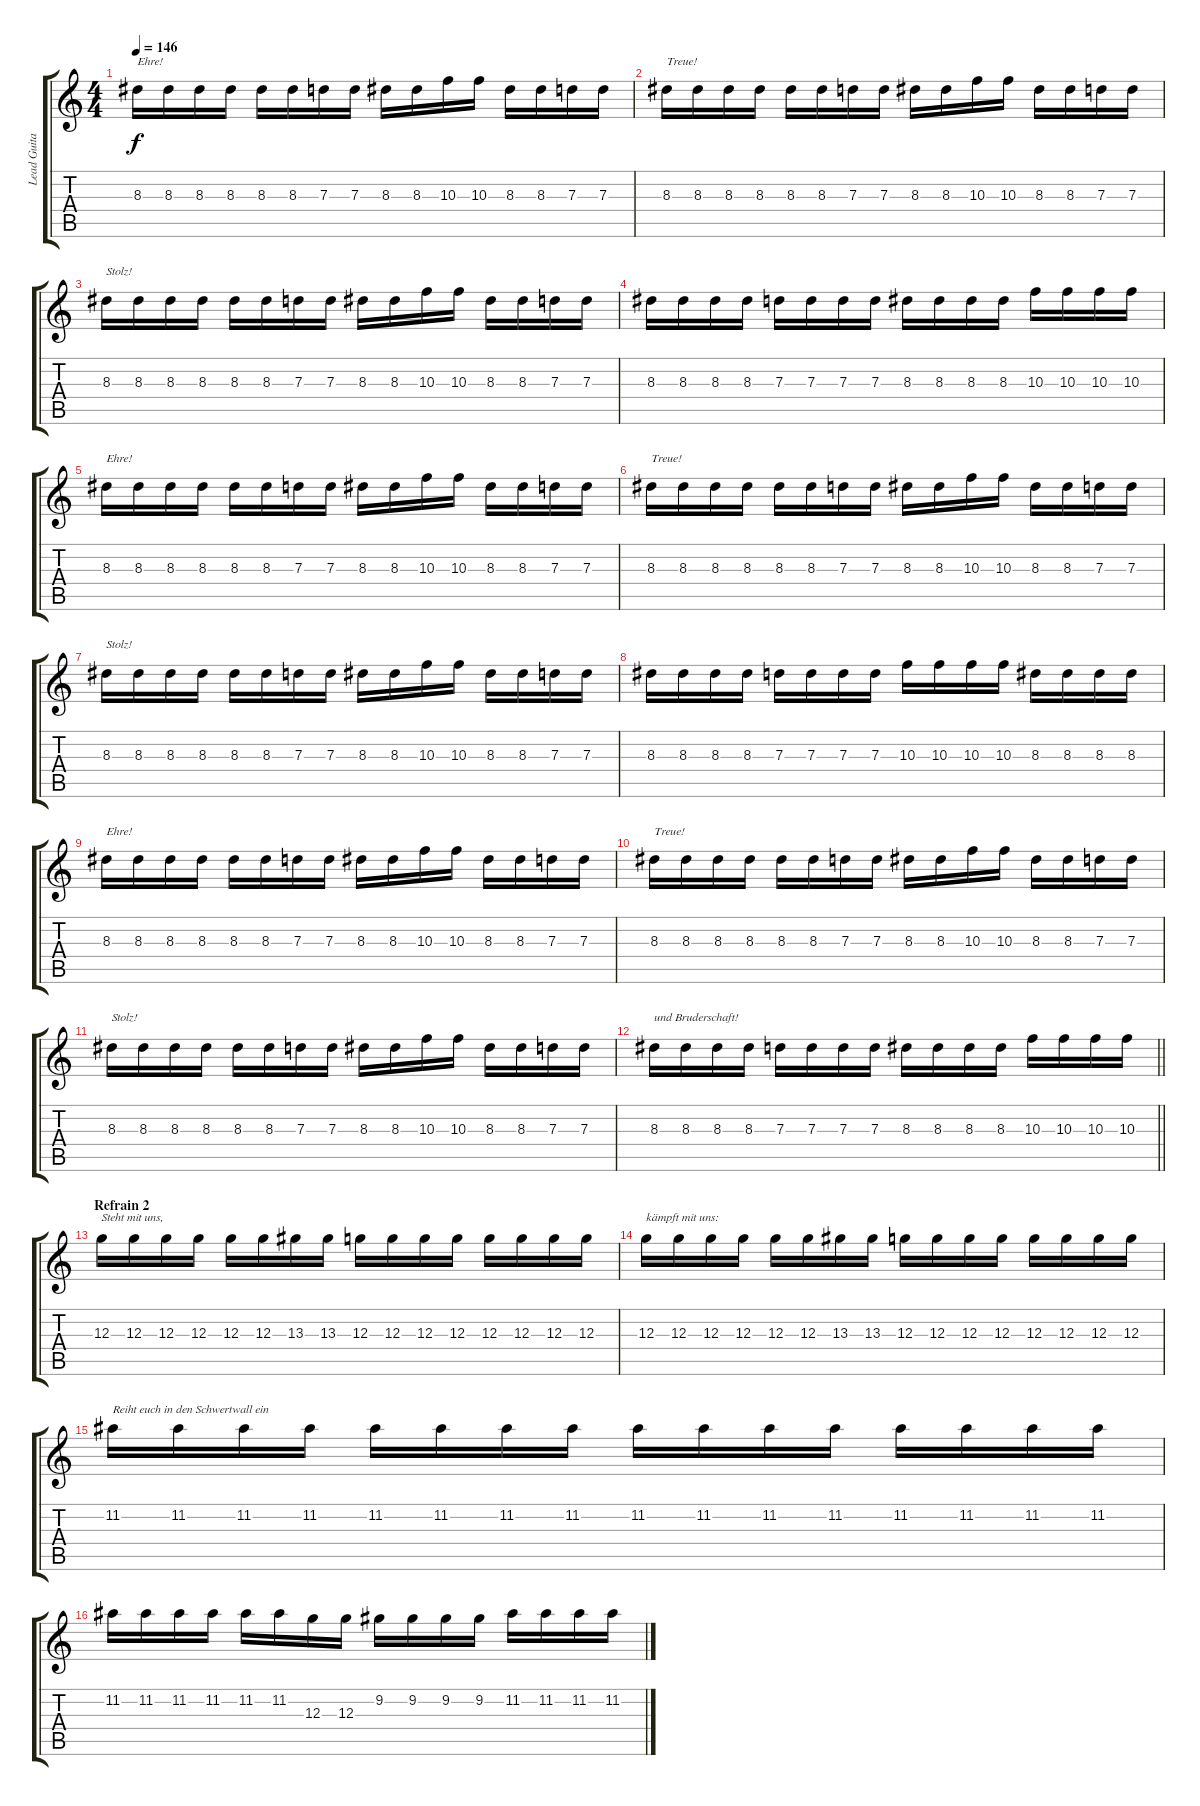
\track ("Lead Guitar" "Lead Guita") {instrument distortionguitar}
\staff {score tabs}
\tuning (E4 B3 G3 D3 A2 E2) {hide}
\ts (4 4)
\tempo 146
\clef g2
\ks c
8.3.16{txt "Ehre!" dy f} 8.3.16 8.3.16 8.3.16 8.3.16 8.3.16 7.3.16 7.3.16 8.3.16 8.3.16 10.3.16 10.3.16 8.3.16 8.3.16 7.3.16 7.3.16 |
8.3.16{txt "Treue!"} 8.3.16 8.3.16 8.3.16 8.3.16 8.3.16 7.3.16 7.3.16 8.3.16 8.3.16 10.3.16 10.3.16 8.3.16 8.3.16 7.3.16 7.3.16 |
8.3.16{txt "Stolz!"} 8.3.16 8.3.16 8.3.16 8.3.16 8.3.16 7.3.16 7.3.16 8.3.16 8.3.16 10.3.16 10.3.16 8.3.16 8.3.16 7.3.16 7.3.16 |
8.3.16 8.3.16 8.3.16 8.3.16 7.3.16 7.3.16 7.3.16 7.3.16 8.3.16 8.3.16 8.3.16 8.3.16 10.3.16 10.3.16 10.3.16 10.3.16 |
8.3.16{txt "Ehre!"} 8.3.16 8.3.16 8.3.16 8.3.16 8.3.16 7.3.16 7.3.16 8.3.16 8.3.16 10.3.16 10.3.16 8.3.16 8.3.16 7.3.16 7.3.16 |
8.3.16{txt "Treue!"} 8.3.16 8.3.16 8.3.16 8.3.16 8.3.16 7.3.16 7.3.16 8.3.16 8.3.16 10.3.16 10.3.16 8.3.16 8.3.16 7.3.16 7.3.16 |
8.3.16{txt "Stolz!"} 8.3.16 8.3.16 8.3.16 8.3.16 8.3.16 7.3.16 7.3.16 8.3.16 8.3.16 10.3.16 10.3.16 8.3.16 8.3.16 7.3.16 7.3.16 |
8.3.16 8.3.16 8.3.16 8.3.16 7.3.16 7.3.16 7.3.16 7.3.16 10.3.16 10.3.16 10.3.16 10.3.16 8.3.16 8.3.16 8.3.16 8.3.16 |
8.3.16{txt "Ehre!"} 8.3.16 8.3.16 8.3.16 8.3.16 8.3.16 7.3.16 7.3.16 8.3.16 8.3.16 10.3.16 10.3.16 8.3.16 8.3.16 7.3.16 7.3.16 |
8.3.16{txt "Treue!"} 8.3.16 8.3.16 8.3.16 8.3.16 8.3.16 7.3.16 7.3.16 8.3.16 8.3.16 10.3.16 10.3.16 8.3.16 8.3.16 7.3.16 7.3.16 |
8.3.16{txt "Stolz!"} 8.3.16 8.3.16 8.3.16 8.3.16 8.3.16 7.3.16 7.3.16 8.3.16 8.3.16 10.3.16 10.3.16 8.3.16 8.3.16 7.3.16 7.3.16 |
\barLineRight lightlight
8.3.16{txt "und Bruderschaft!"} 8.3.16 8.3.16 8.3.16 7.3.16 7.3.16 7.3.16 7.3.16 8.3.16 8.3.16 8.3.16 8.3.16 10.3.16 10.3.16 10.3.16 10.3.16 |
\section ("" "Refrain 2")
12.3.16{txt "Steht mit uns, "} 12.3.16 12.3.16 12.3.16 12.3.16 12.3.16 13.3.16 13.3.16 12.3.16 12.3.16 12.3.16 12.3.16 12.3.16 12.3.16 12.3.16 12.3.16 |
12.3.16{txt "kämpft mit uns:"} 12.3.16 12.3.16 12.3.16 12.3.16 12.3.16 13.3.16 13.3.16 12.3.16 12.3.16 12.3.16 12.3.16 12.3.16 12.3.16 12.3.16 12.3.16 |
11.2.16{txt "Reiht euch in den Schwertwall ein"} 11.2.16 11.2.16 11.2.16 11.2.16 11.2.16 11.2.16 11.2.16 11.2.16 11.2.16 11.2.16 11.2.16 11.2.16 11.2.16 11.2.16 11.2.16 |
11.2.16 11.2.16 11.2.16 11.2.16 11.2.16 11.2.16 12.3.16 12.3.16 9.2.16 9.2.16 9.2.16 9.2.16 11.2.16 11.2.16 11.2.16 11.2.16
